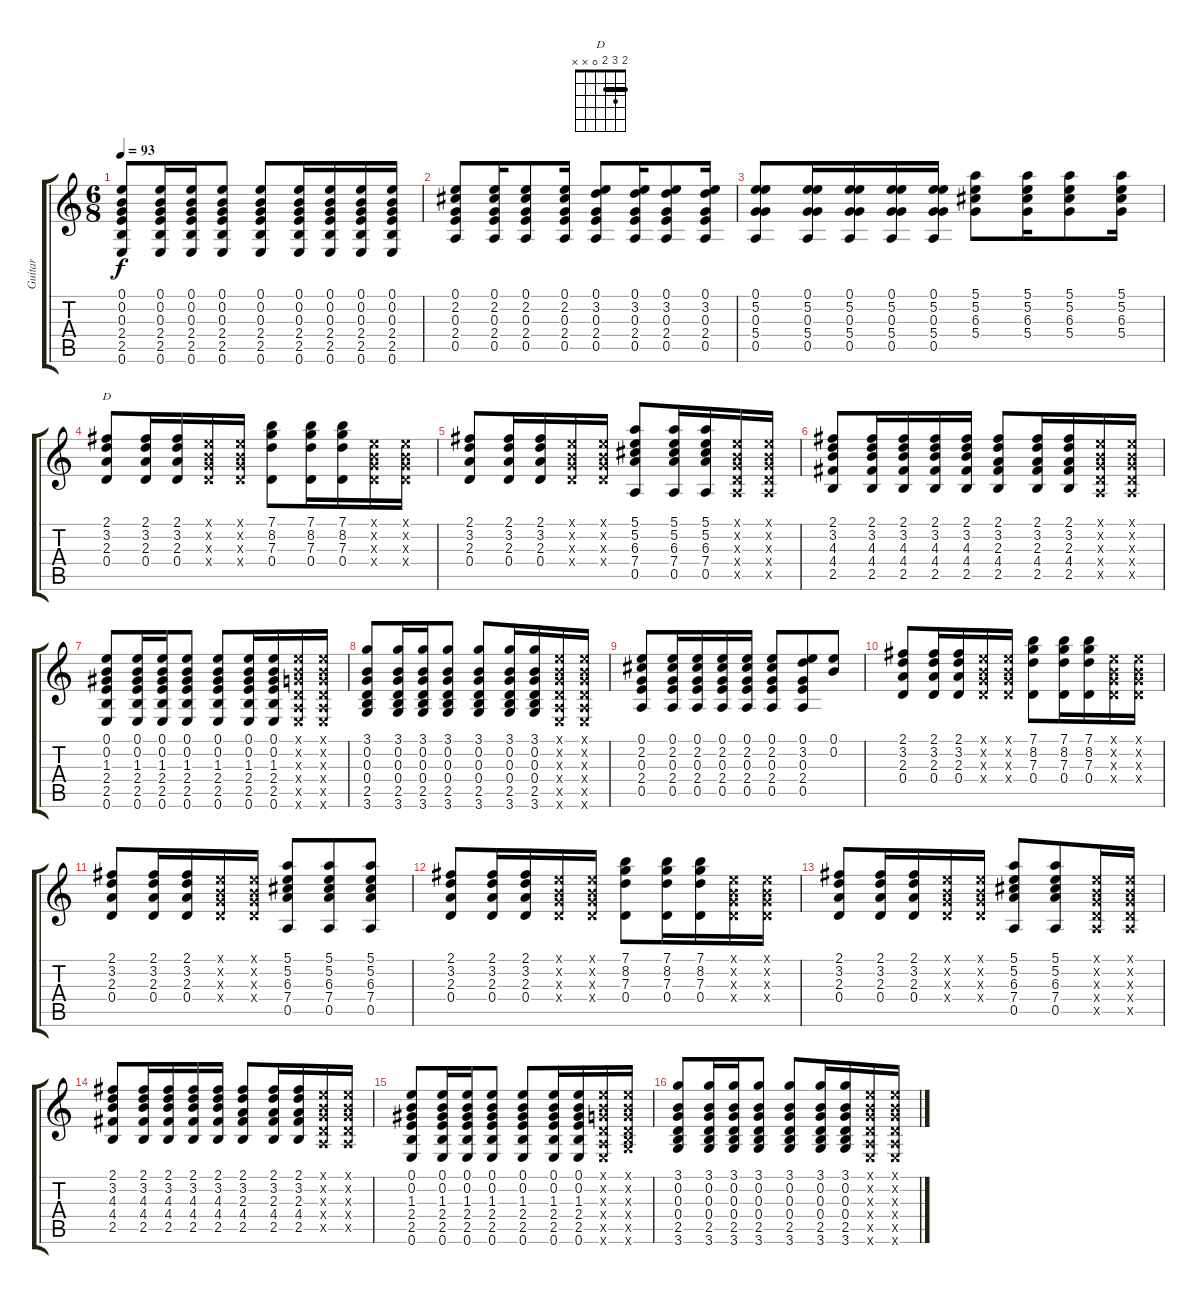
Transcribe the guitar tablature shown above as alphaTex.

\track ("Guitar" "Guitar") {instrument acousticguitarsteel}
\staff {score tabs}
\tuning (E4 B3 G3 D3 A2 E2) {hide}
\chord ("D" 2 3 2 0 x x) {barre 2}
\ts (6 8)
\tempo 93
\clef g2
\ks c
(0.1 0.2 0.3 2.4 2.5 0.6).8{dy f} (0.1 0.2 0.3 2.4 2.5 0.6).16 (0.1 0.2 0.3 2.4 2.5 0.6).16 (0.1 0.2 0.3 2.4 2.5 0.6).8 (0.1 0.2 0.3 2.4 2.5 0.6).8 (0.1 0.2 0.3 2.4 2.5 0.6).16 (0.1 0.2 0.3 2.4 2.5 0.6).16 (0.1 0.2 0.3 2.4 2.5 0.6).16 (0.1 0.2 0.3 2.4 2.5 0.6).16 |
(0.1 2.2 0.3 2.4 0.5).8 (0.1 2.2 0.3 2.4 0.5).16 (0.1 2.2 0.3 2.4 0.5).8 (0.1 2.2 0.3 2.4 0.5).16 (0.1 3.2 0.3 2.4 0.5).8 (0.1 3.2 0.3 2.4 0.5).16 (0.1 3.2 0.3 2.4 0.5).8 (0.1 3.2 0.3 2.4 0.5).16 |
(0.1 5.2 0.3 5.4 0.5).8 (0.1 5.2 0.3 5.4 0.5).16 (0.1 5.2 0.3 5.4 0.5).16 (0.1 5.2 0.3 5.4 0.5).16 (0.1 5.2 0.3 5.4 0.5).16 (5.1 5.2 6.3 5.4).8 (5.1 5.2 6.3 5.4).16 (5.1 5.2 6.3 5.4).8 (5.1 5.2 6.3 5.4).16 |
(2.1 3.2 2.3 0.4).8{ch "D"} (2.1 3.2 2.3 0.4).16 (2.1 3.2 2.3 0.4).16 (0.1{x} 0.2{x} 0.3{x} 0.4{x}).16 (0.1{x} 0.2{x} 0.3{x} 0.4{x}).16 (7.1 8.2 7.3 0.4).8 (7.1 8.2 7.3 0.4).16 (7.1 8.2 7.3 0.4).16 (0.1{x} 0.2{x} 0.3{x} 0.4{x}).16 (0.1{x} 0.2{x} 0.3{x} 0.4{x}).16 |
(2.1 3.2 2.3 0.4).8 (2.1 3.2 2.3 0.4).16 (2.1 3.2 2.3 0.4).16 (0.1{x} 0.2{x} 0.3{x} 0.4{x}).16 (0.1{x} 0.2{x} 0.3{x} 0.4{x}).16 (5.1 5.2 6.3 7.4 0.5).8 (5.1 5.2 6.3 7.4 0.5).16 (5.1 5.2 6.3 7.4 0.5).16 (0.1{x} 0.2{x} 0.3{x} 0.4{x} 0.5{x}).16 (0.1{x} 0.2{x} 0.3{x} 0.4{x} 0.5{x}).16 |
(2.1 3.2 4.3 4.4 2.5).8 (2.1 3.2 4.3 4.4 2.5).16 (2.1 3.2 4.3 4.4 2.5).16 (2.1 3.2 4.3 4.4 2.5).16 (2.1 3.2 4.3 4.4 2.5).16 (2.1 3.2 2.3 4.4 2.5).8 (2.1 3.2 2.3 4.4 2.5).16 (2.1 3.2 2.3 4.4 2.5).16 (0.1{x} 0.2{x} 0.3{x} 0.4{x} 0.5{x}).16 (0.1{x} 0.2{x} 0.3{x} 0.4{x} 0.5{x}).16 |
(0.1 0.2 1.3 2.4 2.5 0.6).8 (0.1 0.2 1.3 2.4 2.5 0.6).16 (0.1 0.2 1.3 2.4 2.5 0.6).16 (0.1 0.2 1.3 2.4 2.5 0.6).8 (0.1 0.2 1.3 2.4 2.5 0.6).8 (0.1 0.2 1.3 2.4 2.5 0.6).16 (0.1 0.2 1.3 2.4 2.5 0.6).16 (0.1{x} 0.2{x} 0.3{x} 0.4{x} 0.5{x} 0.6{x}).16 (0.1{x} 0.2{x} 0.3{x} 0.4{x} 0.5{x} 0.6{x}).16 |
(3.1 0.2 0.3 0.4 2.5 3.6).8 (3.1 0.2 0.3 0.4 2.5 3.6).16 (3.1 0.2 0.3 0.4 2.5 3.6).16 (3.1 0.2 0.3 0.4 2.5 3.6).8 (3.1 0.2 0.3 0.4 2.5 3.6).8 (3.1 0.2 0.3 0.4 2.5 3.6).16 (3.1 0.2 0.3 0.4 2.5 3.6).16 (0.1{x} 0.2{x} 0.3{x} 0.4{x} 0.5{x} 0.6{x}).16 (0.1{x} 0.2{x} 0.3{x} 0.4{x} 0.5{x} 0.6{x}).16 |
(0.1 2.2 0.3 2.4 0.5).8 (0.1 2.2 0.3 2.4 0.5).16 (0.1 2.2 0.3 2.4 0.5).16 (0.1 2.2 0.3 2.4 0.5).16 (0.1 2.2 0.3 2.4 0.5).16 (0.1 2.2 0.3 2.4 0.5).8 (0.1 3.2 0.3 2.4 0.5).8 (0.1 0.2).8 |
(2.1 3.2 2.3 0.4).8 (2.1 3.2 2.3 0.4).16 (2.1 3.2 2.3 0.4).16 (0.1{x} 0.2{x} 0.3{x} 0.4{x}).16 (0.1{x} 0.2{x} 0.3{x} 0.4{x}).16 (7.1 8.2 7.3 0.4).8 (7.1 8.2 7.3 0.4).16 (7.1 8.2 7.3 0.4).16 (0.1{x} 0.2{x} 0.3{x} 0.4{x}).16 (0.1{x} 0.2{x} 0.3{x} 0.4{x}).16 |
(2.1 3.2 2.3 0.4).8 (2.1 3.2 2.3 0.4).16 (2.1 3.2 2.3 0.4).16 (0.1{x} 0.2{x} 0.3{x} 0.4{x}).16 (0.1{x} 0.2{x} 0.3{x} 0.4{x}).16 (5.1 5.2 6.3 7.4 0.5).8 (5.1 5.2 6.3 7.4 0.5).8 (5.1 5.2 6.3 7.4 0.5).8 |
(2.1 3.2 2.3 0.4).8 (2.1 3.2 2.3 0.4).16 (2.1 3.2 2.3 0.4).16 (0.1{x} 0.2{x} 0.3{x} 0.4{x}).16 (0.1{x} 0.2{x} 0.3{x} 0.4{x}).16 (7.1 8.2 7.3 0.4).8 (7.1 8.2 7.3 0.4).16 (7.1 8.2 7.3 0.4).16 (0.1{x} 0.2{x} 0.3{x} 0.4{x}).16 (0.1{x} 0.2{x} 0.3{x} 0.4{x}).16 |
(2.1 3.2 2.3 0.4).8 (2.1 3.2 2.3 0.4).16 (2.1 3.2 2.3 0.4).16 (0.1{x} 0.2{x} 0.3{x} 0.4{x}).16 (0.1{x} 0.2{x} 0.3{x} 0.4{x}).16 (5.1 5.2 6.3 7.4 0.5).8 (5.1 5.2 6.3 7.4 0.5).8 (0.1{x} 0.2{x} 0.3{x} 0.4{x} 0.5{x}).16 (0.1{x} 0.2{x} 0.3{x} 0.4{x} 0.5{x}).16 |
(2.1 3.2 4.3 4.4 2.5).8 (2.1 3.2 4.3 4.4 2.5).16 (2.1 3.2 4.3 4.4 2.5).16 (2.1 3.2 4.3 4.4 2.5).16 (2.1 3.2 4.3 4.4 2.5).16 (2.1 3.2 2.3 4.4 2.5).8 (2.1 3.2 2.3 4.4 2.5).16 (2.1 3.2 2.3 4.4 2.5).16 (0.1{x} 0.2{x} 0.3{x} 0.4{x} 0.5{x}).16 (0.1{x} 0.2{x} 0.3{x} 0.4{x} 0.5{x}).16 |
(0.1 0.2 1.3 2.4 2.5 0.6).8 (0.1 0.2 1.3 2.4 2.5 0.6).16 (0.1 0.2 1.3 2.4 2.5 0.6).16 (0.1 0.2 1.3 2.4 2.5 0.6).8 (0.1 0.2 1.3 2.4 2.5 0.6).8 (0.1 0.2 1.3 2.4 2.5 0.6).16 (0.1 0.2 1.3 2.4 2.5 0.6).16 (0.1{x} 0.2{x} 0.3{x} 0.4{x} 0.5{x} 0.6{x}).16 (0.1{x} 0.2{x} 0.3{x} 0.4{x} 2.5{x} 3.6{x}).16 |
(3.1 0.2 0.3 0.4 2.5 3.6).8 (3.1 0.2 0.3 0.4 2.5 3.6).16 (3.1 0.2 0.3 0.4 2.5 3.6).16 (3.1 0.2 0.3 0.4 2.5 3.6).8 (3.1 0.2 0.3 0.4 2.5 3.6).8 (3.1 0.2 0.3 0.4 2.5 3.6).16 (3.1 0.2 0.3 0.4 2.5 3.6).16 (0.1{x} 0.2{x} 0.3{x} 0.4{x} 0.5{x} 0.6{x}).16 (0.1{x} 0.2{x} 0.3{x} 0.4{x} 0.5{x} 0.6{x}).16
